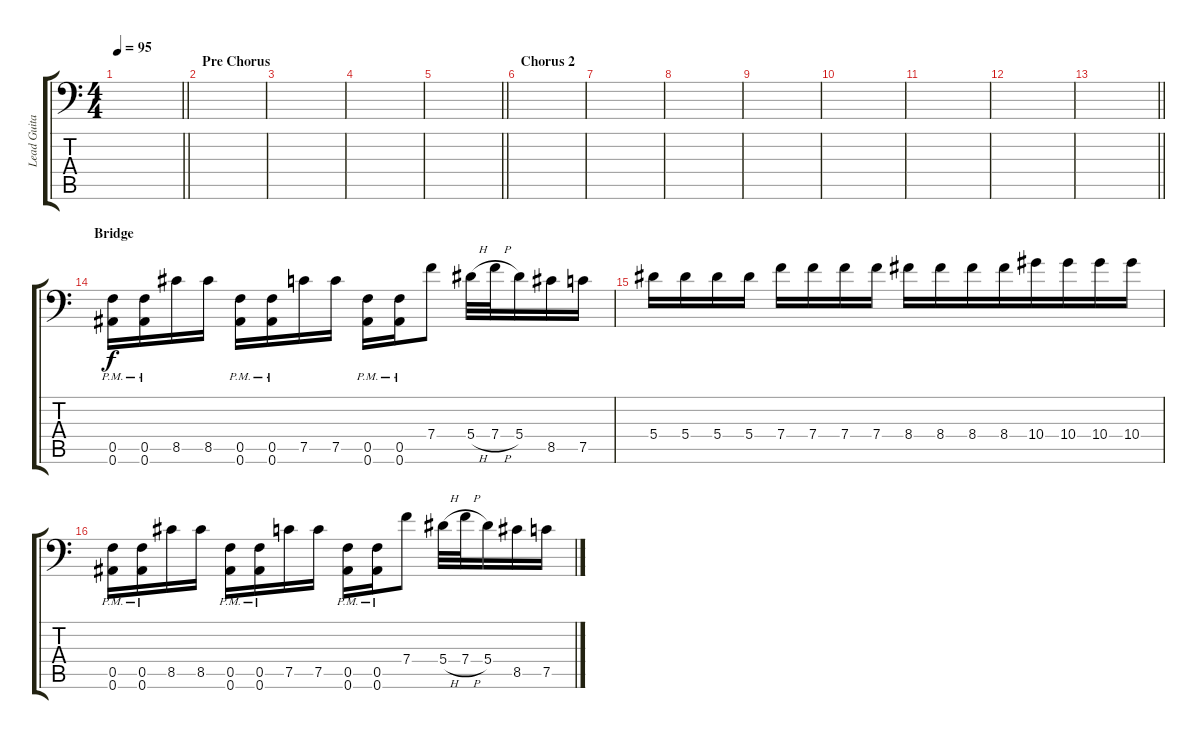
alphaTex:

\track ("Lead Guitar 1" "Lead Guita") {instrument distortionguitar}
\staff {score tabs}
\tuning (C4 G3 Eb3 Bb2 F2 Bb1) {hide}
\ts (4 4)
\tempo 95
\clef f4
\barLineRight lightlight
\ks c
|
\section ("" "Pre Chorus")
|
|
|
\barLineRight lightlight
|
\section ("" "Chorus 2")
|
|
|
|
|
|
|
\barLineRight lightlight
|
\section ("" "Bridge")
(0.5{pm} 0.6{pm}).16 (0.5{pm} 0.6{pm}).16{beam merge} 8.5.16 8.5.16 (0.5{pm} 0.6{pm}).16 (0.5{pm} 0.6{pm}).16{beam merge} 7.5.16{beam merge} 7.5.16 (0.5{pm} 0.6{pm}).16 (0.5{pm} 0.6{pm}).16 7.4.8 5.4{h}.32{beam merge} 7.4{h}.32{beam merge} 5.4.16 8.5.16 7.5.16 |
5.4.16{beam merge} 5.4.16 5.4.16{beam merge} 5.4.16 7.4.16 7.4.16{beam merge} 7.4.16 7.4.16 8.4.16 8.4.16 8.4.16 8.4.16{beam merge} 10.4.16 10.4.16 10.4.16 10.4.16 |
(0.5{pm} 0.6{pm}).16 (0.5{pm} 0.6{pm}).16{beam merge} 8.5.16 8.5.16 (0.5{pm} 0.6{pm}).16 (0.5{pm} 0.6{pm}).16{beam merge} 7.5.16{beam merge} 7.5.16 (0.5{pm} 0.6{pm}).16 (0.5{pm} 0.6{pm}).16 7.4.8 5.4{h}.32{beam merge} 7.4{h}.32{beam merge} 5.4.16 8.5.16 7.5.16
